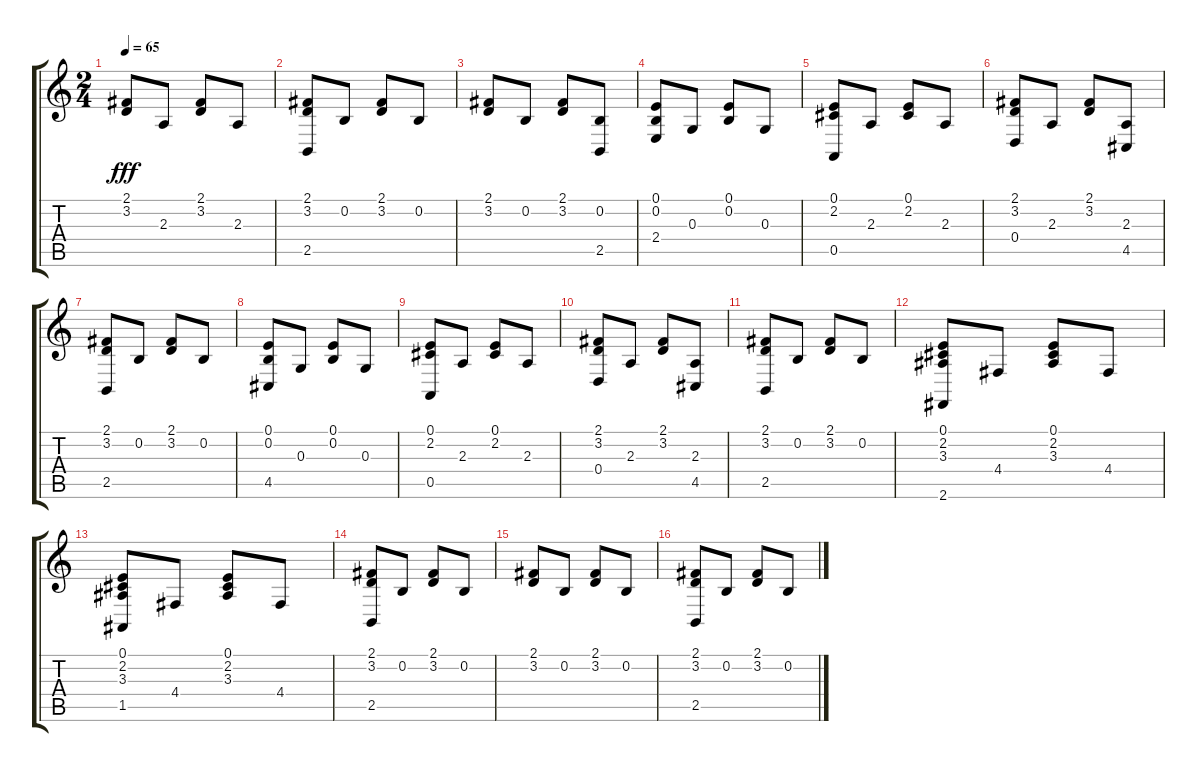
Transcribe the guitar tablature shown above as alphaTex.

\track "" {instrument brightacousticpiano}
\staff {score tabs}
\tuning (E4 B3 G3 D3 A2 E2) {hide}
\ts (2 4)
\tempo 65
\clef g2
\ks c
(2.1 3.2).8{dy fff} 2.3.8 (2.1 3.2).8 2.3.8 |
(2.1 3.2 2.5).8 0.2.8 (2.1 3.2).8 0.2.8 |
(2.1 3.2).8 0.2.8 (2.1 3.2).8 (0.2 2.5).8 |
(0.1 0.2 2.4).8 0.3.8 (0.1 0.2).8 0.3.8 |
(0.1 2.2 0.5).8 2.3.8 (0.1 2.2).8 2.3.8 |
(2.1 3.2 0.4).8 2.3.8 (2.1 3.2).8 (2.3 4.5).8 |
(2.1 3.2 2.5).8 0.2.8 (2.1 3.2).8 0.2.8 |
(0.1 0.2 4.5).8 0.3.8 (0.1 0.2).8 0.3.8 |
(0.1 2.2 0.5).8 2.3.8 (0.1 2.2).8 2.3.8 |
(2.1 3.2 0.4).8 2.3.8 (2.1 3.2).8 (2.3 4.5).8 |
(2.1 3.2 2.5).8 0.2.8 (2.1 3.2).8 0.2.8 |
(0.1 2.2 3.3 2.6).8 4.4.8 (0.1 2.2 3.3).8 4.4.8 |
(0.1 2.2 3.3 1.5).8 4.4.8 (0.1 2.2 3.3).8 4.4.8 |
(2.1 3.2 2.5).8 0.2.8 (2.1 3.2).8 0.2.8 |
(2.1 3.2).8 0.2.8 (2.1 3.2).8 0.2.8 |
(2.1 3.2 2.5).8 0.2.8 (2.1 3.2).8 0.2.8
